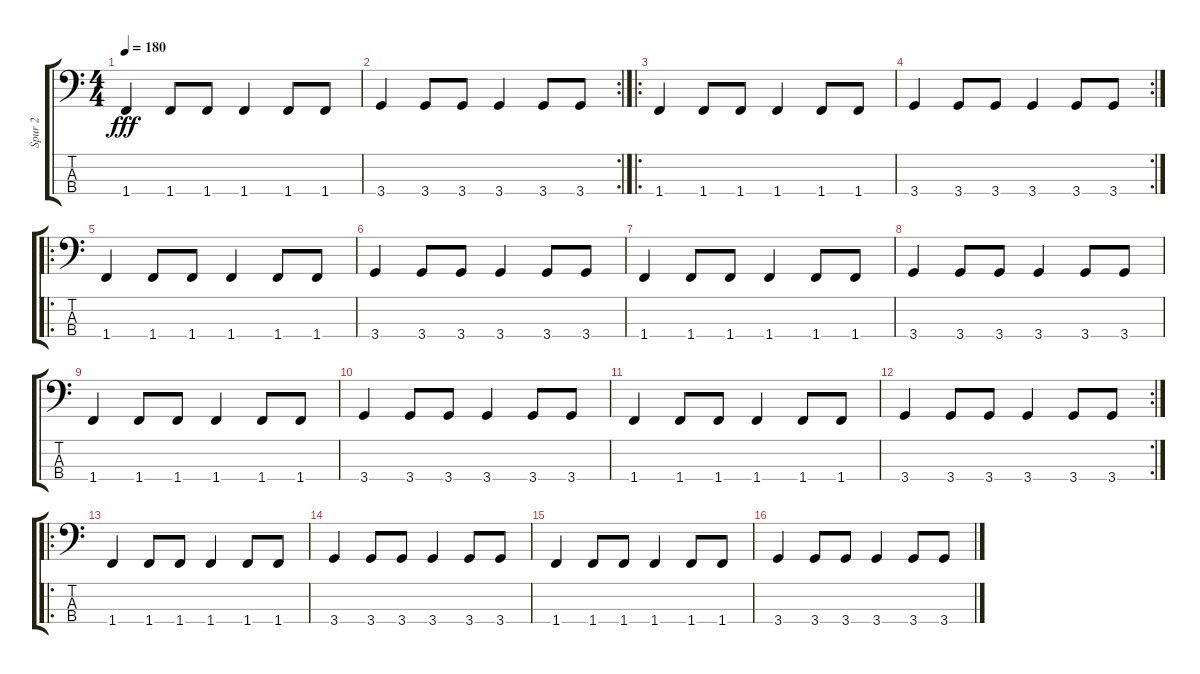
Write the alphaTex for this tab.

\track ("Spur 2" "Spur 2") {instrument electricbassfinger}
\staff {score tabs}
\tuning (G2 D2 A1 E1) {hide}
\ts (4 4)
\tempo 180
\clef f4
\ks c
1.4.4{dy fff} 1.4.8 1.4.8 1.4.4 1.4.8 1.4.8 |
\rc 2
3.4.4 3.4.8 3.4.8 3.4.4 3.4.8 3.4.8 |
\ro
1.4.4 1.4.8 1.4.8 1.4.4 1.4.8 1.4.8 |
\rc 2
3.4.4 3.4.8 3.4.8 3.4.4 3.4.8 3.4.8 |
\ro
1.4.4 1.4.8 1.4.8 1.4.4 1.4.8 1.4.8 |
3.4.4 3.4.8 3.4.8 3.4.4 3.4.8 3.4.8 |
1.4.4 1.4.8 1.4.8 1.4.4 1.4.8 1.4.8 |
3.4.4 3.4.8 3.4.8 3.4.4 3.4.8 3.4.8 |
1.4.4 1.4.8 1.4.8 1.4.4 1.4.8 1.4.8 |
3.4.4 3.4.8 3.4.8 3.4.4 3.4.8 3.4.8 |
1.4.4 1.4.8 1.4.8 1.4.4 1.4.8 1.4.8 |
\rc 2
3.4.4 3.4.8 3.4.8 3.4.4 3.4.8 3.4.8 |
\ro
1.4.4 1.4.8 1.4.8 1.4.4 1.4.8 1.4.8 |
3.4.4 3.4.8 3.4.8 3.4.4 3.4.8 3.4.8 |
1.4.4 1.4.8 1.4.8 1.4.4 1.4.8 1.4.8 |
3.4.4 3.4.8 3.4.8 3.4.4 3.4.8 3.4.8
